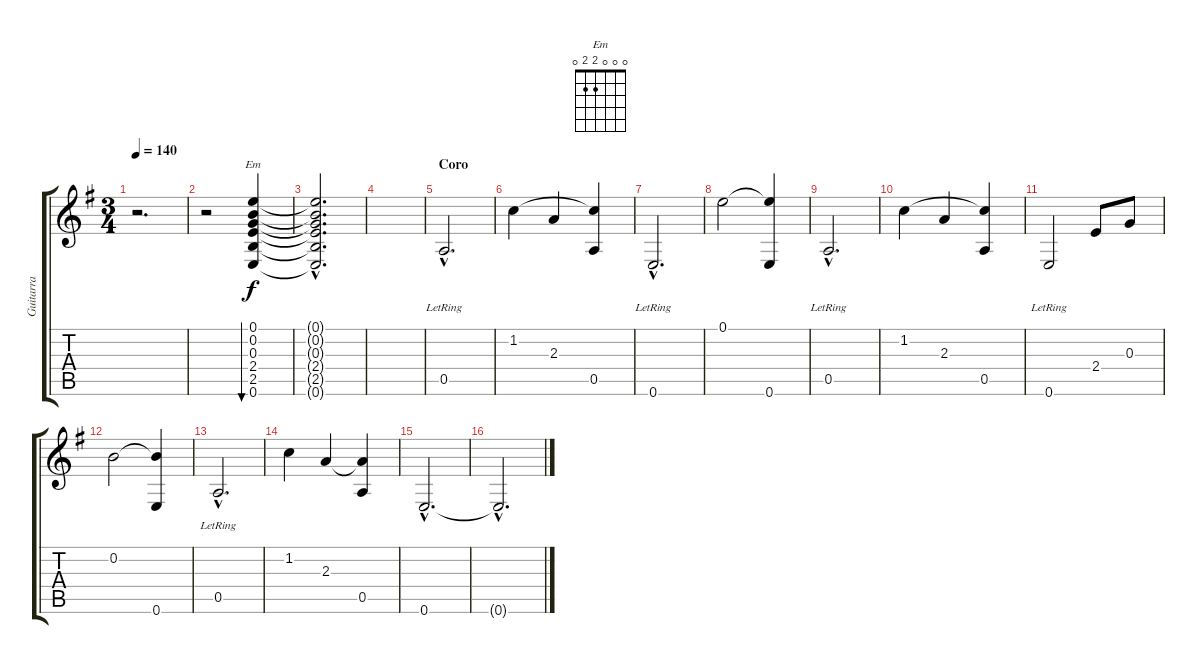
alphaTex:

\track ("Guitarra" "Guitarra") {instrument acousticguitarnylon}
\staff {score tabs}
\tuning (E4 B3 G3 D3 A2 E2) {hide}
\chord ("Em" 0 0 0 2 2 0)
\ts (3 4)
\tempo 140
\clef g2
\ks g
r.2{d dy f} |
r.2 (0.1 0.2 0.3 2.4 2.5 0.6).4{bu 480 ch "Em"} |
(0.1{hac t} 0.2{hac t} 0.3{hac t} 2.4{hac t} 2.5{hac t} 0.6{hac t}).2{d} |
|
\section ("" "Coro")
0.5{hac lr}.2{d} |
1.2.4 2.3.4 (1.2{t} 0.5).4 |
0.6{hac lr}.2{d} |
0.1.2 (0.1{t} 0.6).4 |
0.5{hac lr}.2{d} |
1.2.4 2.3.4 (1.2{t} 0.5).4 |
0.6{lr}.2 2.4.8 0.3.8 |
0.2.2 (0.2{t} 0.6).4 |
0.5{hac lr}.2{d} |
1.2.4 2.3.4 (2.3{t} 0.5).4 |
0.6{hac}.2{d} |
0.6{hac t}.2{d}
